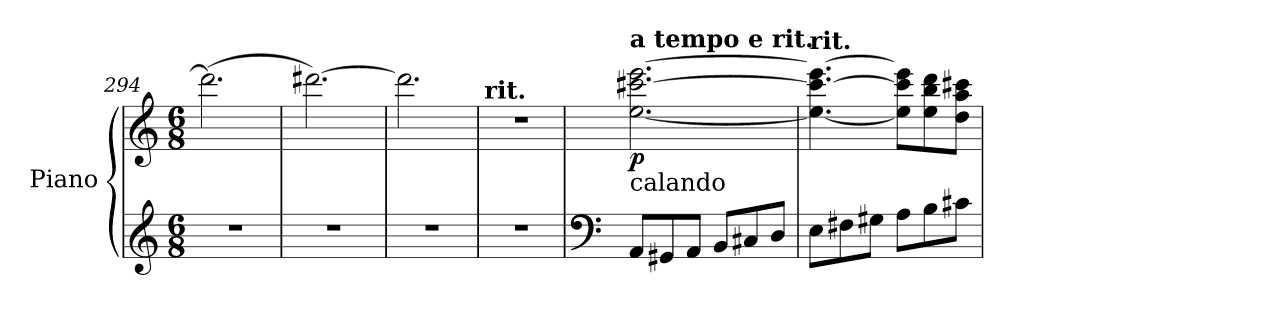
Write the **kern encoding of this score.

**kern	**kern	**dynam
*part1	*part1	*part1
*staff2	*staff1	*staff1/2
*I"Piano	*	*
*I'Pno.	*	*
*clefG2	*clefG2	*
*k[]	*k[]	*
*M6/8	*M6/8	*
=294	=294	=294
2.r	(>2.ddd\]	.
=295	=295	=295
2.r	[2.ddd#X\)	.
=296	=296	=296
2.r	2.ddd#\]	.
=297	=297	=297
!	!LO:TX:a:B:t=rit.	!
2.r	2.r	.
=298	=298	=298
*clefF4	*	*
!	!LO:TX:b:t=calando	!
!	!LO:TX:a:B:t=a tempo e rit.	!
!	!	!LO:DY:b
8AA/L	[2.ee\ [2.ccc#X\ [2.eee\	p
8GG#X/	.	.
8AA/J	.	.
8BB/L	.	.
8C#X/	.	.
8D/J	.	.
!!LO:LB:g=z
=299	=299	=299
!	!LO:TX:a:B:t=rit.	!
8E\L	4.ee\_ 4.ccc#\_ 4.eee\_	.
8F#X\	.	.
8G#X\J	.	.
8A\L	8ee\] 8ccc#\] 8eee\]L	.
8B\	8ee\ 8bb\ 8ddd\	.
8c#X\J	8dd\ 8aa\ 8ccc#X\J	.
=	=	=
*-	*-	*-
